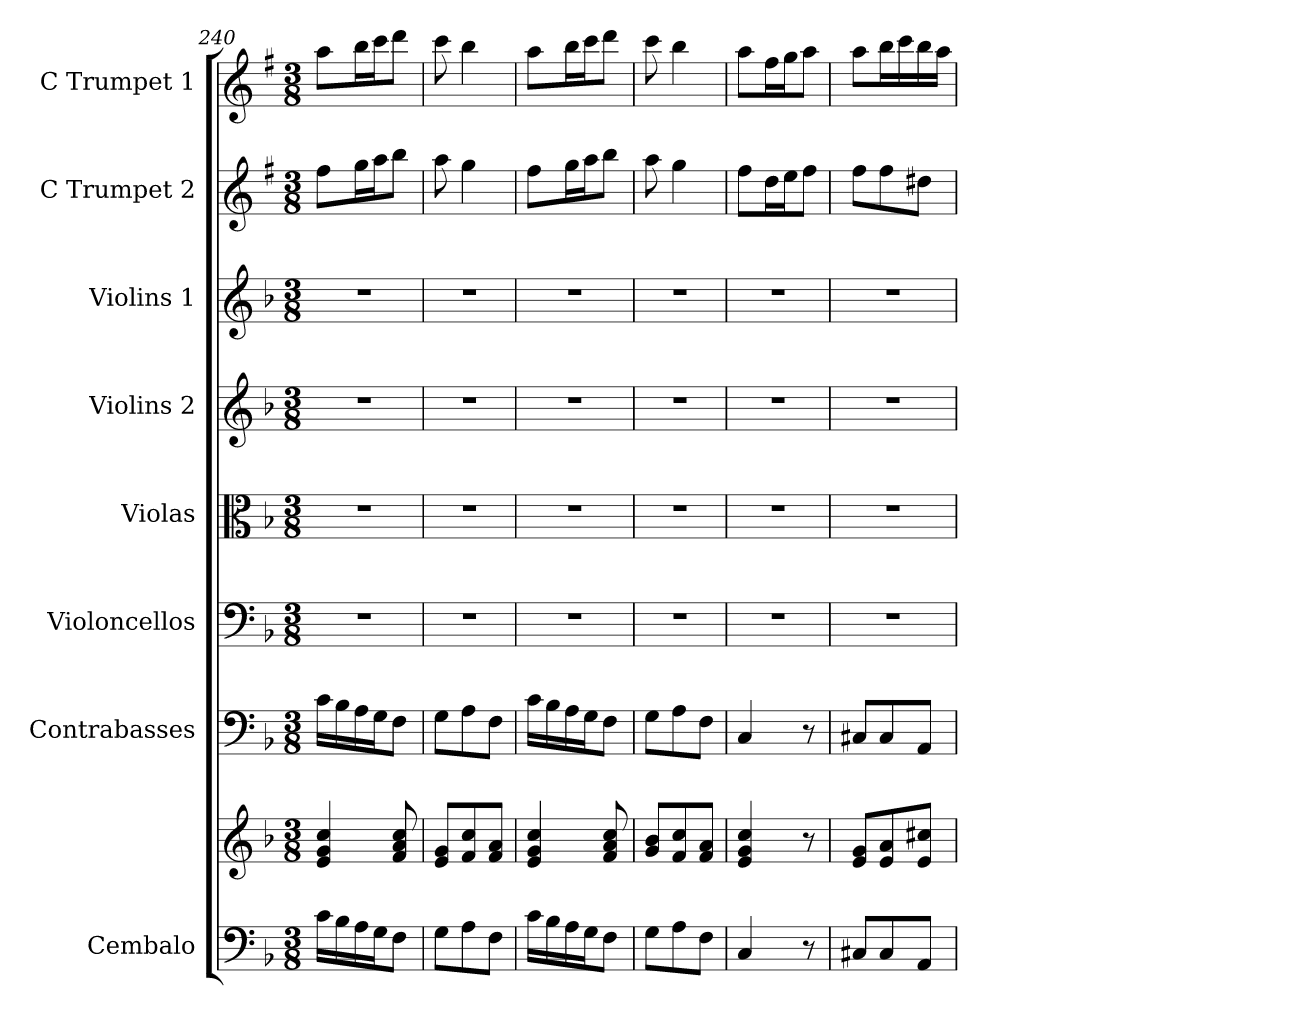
**kern	**kern	**kern	**kern	**kern	**kern	**kern	**kern	**kern
*part8	*part8	*part7	*part6	*part5	*part4	*part3	*part2	*part1
*staff9	*staff8	*staff7	*staff6	*staff5	*staff4	*staff3	*staff2	*staff1
*I"Cembalo	*	*I"Contrabasses	*I"Violoncellos	*I"Violas	*I"Violins 2	*I"Violins 1	*I"C Trumpet 2	*I"C Trumpet 1
*I'Cbl.	*	*I'Cbs.	*I'Vcs.	*I'Vlas.	*I'Vlns. 2	*I'Vlns. 1	*I'C Tpt. 2	*I'C Tpt. 1
*clefF4	*clefG2	*clefF4	*clefF4	*clefC3	*clefG2	*clefG2	*clefG2	*clefG2
*	*	*	*	*	*	*	*ITrd1c2	*ITrd1c2
*k[b-]	*k[b-]	*k[b-]	*k[b-]	*k[b-]	*k[b-]	*k[b-]	*k[b-]	*k[b-]
*M3/8	*M3/8	*M3/8	*M3/8	*M3/8	*M3/8	*M3/8	*M3/8	*M3/8
=240	=240	=240	=240	=240	=240	=240	=240	=240
16c\LL	4e/ 4g/ 4cc/	16c\LL	4.r	4.r	4.r	4.r	8ee\L	8gg\L
16B-\	.	16B-\	.	.	.	.	.	.
16A\	.	16A\	.	.	.	.	16ff\L	16aa\L
16G\J	.	16G\J	.	.	.	.	16gg\J	16bb-\J
8F\J	8f/ 8a/ 8cc/	8F\J	.	.	.	.	8aa\J	8ccc\J
=241	=241	=241	=241	=241	=241	=241	=241	=241
8G\L	8e/ 8g/L	8G\L	4.r	4.r	4.r	4.r	8gg\	8bb-\
8A\	8f/ 8cc/	8A\	.	.	.	.	4ff\	4aa\
8F\J	8f/ 8a/J	8F\J	.	.	.	.	.	.
=242	=242	=242	=242	=242	=242	=242	=242	=242
16c\LL	4e/ 4g/ 4cc/	16c\LL	4.r	4.r	4.r	4.r	8ee\L	8gg\L
16B-\	.	16B-\	.	.	.	.	.	.
16A\	.	16A\	.	.	.	.	16ff\L	16aa\L
16G\J	.	16G\J	.	.	.	.	16gg\J	16bb-\J
8F\J	8f/ 8a/ 8cc/	8F\J	.	.	.	.	8aa\J	8ccc\J
=243	=243	=243	=243	=243	=243	=243	=243	=243
8G\L	8g/ 8b-/L	8G\L	4.r	4.r	4.r	4.r	8gg\	8bb-\
8A\	8f/ 8cc/	8A\	.	.	.	.	4ff\	4aa\
8F\J	8f/ 8a/J	8F\J	.	.	.	.	.	.
!!LO:PB:g=z
=244	=244	=244	=244	=244	=244	=244	=244	=244
4C/	4e/ 4g/ 4cc/	4C/	4.r	4.r	4.r	4.r	8ee\L	8gg\L
.	.	.	.	.	.	.	16cc\L	16ee\L
.	.	.	.	.	.	.	16dd\J	16ff\J
8r	8r	8r	.	.	.	.	8ee\J	8gg\J
=245	=245	=245	=245	=245	=245	=245	=245	=245
8C#X/L	8e/ 8g/L	8C#X/L	4.r	4.r	4.r	4.r	8ee\L	8gg\L
8C#/	8e/ 8a/	8C#/	.	.	.	.	8ee\	16aa\L
.	.	.	.	.	.	.	.	16bb-\
8AA/J	8e/ 8cc#X/J	8AA/J	.	.	.	.	8cc#X\J	16aa\
.	.	.	.	.	.	.	.	16gg\JJ
=	=	=	=	=	=	=	=	=
*-	*-	*-	*-	*-	*-	*-	*-	*-
